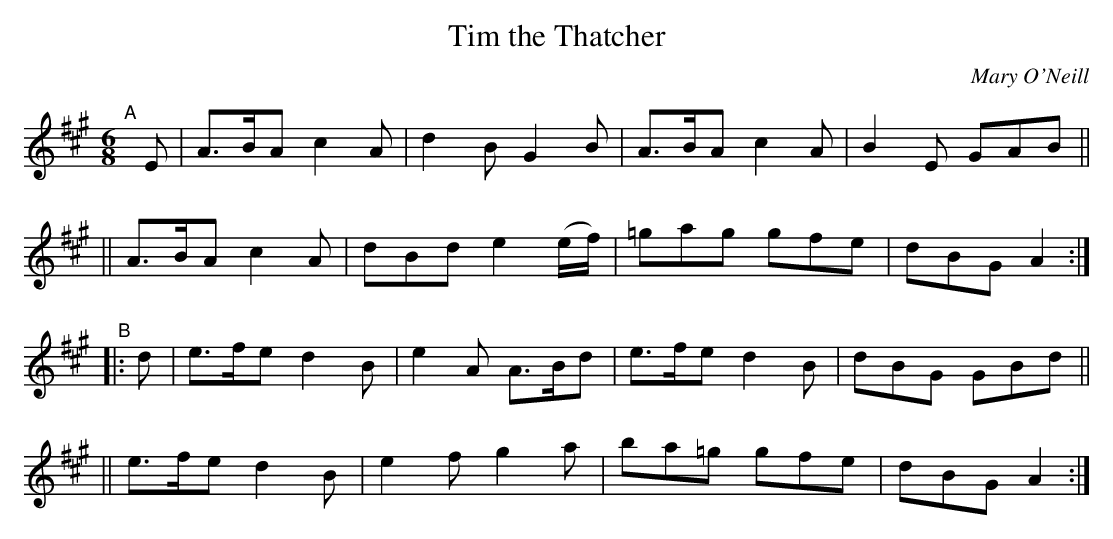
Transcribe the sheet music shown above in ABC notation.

X:1
T: Tim the Thatcher
O: Mary O'Neill
M: 6/8
L: 1/8
K: A
"^A"[|] E \
|  A>BA c2A | d2B G2B | A>BA c2A | B2E GAB ||
|| A>BA c2A | dBd e2 (e/f/) | =gag gfe | dBG A2 :|
"^B"|: d \
|  e>fe d2B | e2A A>Bd | e>fe d2B | dBG GBd ||
|| e>fe d2B | e2f g2a | ba=g gfe | dBG A2 :|
